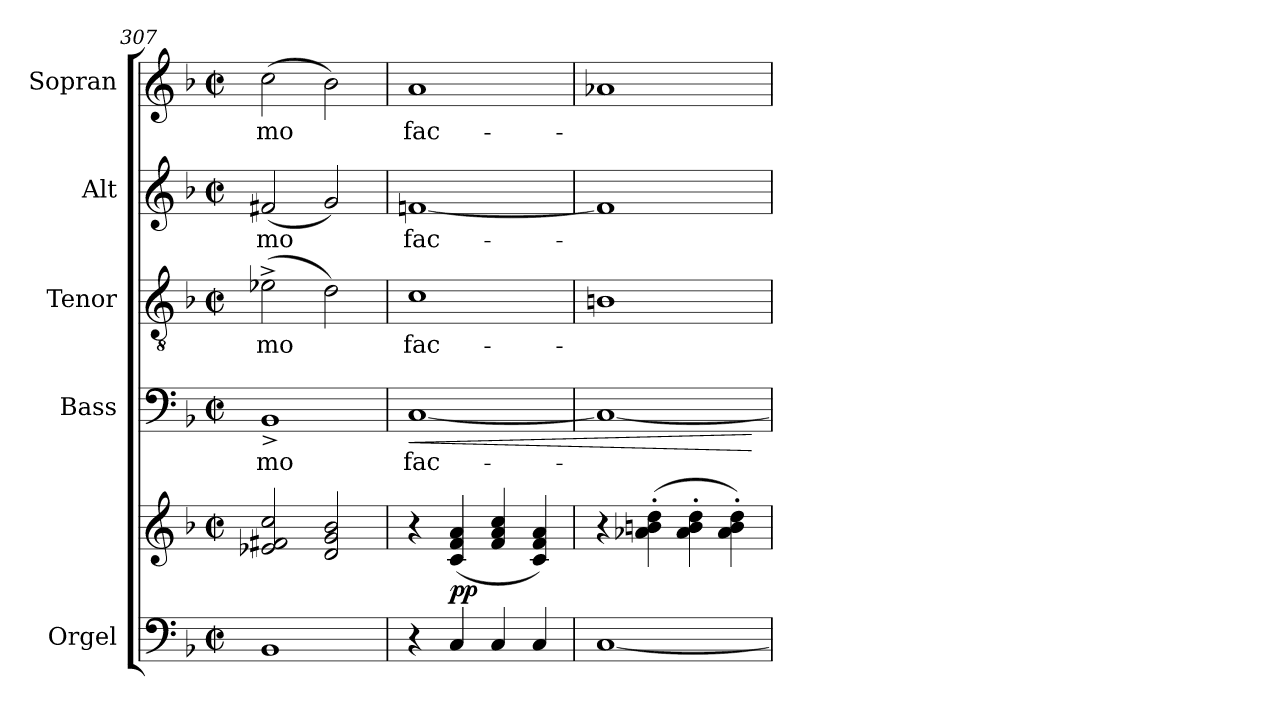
**kern	**kern	**dynam	**kern	**text	**dynam	**kern	**text	**kern	**text	**kern	**text
*part5	*part5	*part5	*part4	*part4	*part4	*part3	*part3	*part2	*part2	*part1	*part1
*staff6	*staff5	*staff5/6	*staff4	*staff4	*staff4	*staff3	*staff3	*staff2	*staff2	*staff1	*staff1
*I"Orgel	*	*	*I"Bass	*	*	*I"Tenor	*	*I"Alt	*	*I"Sopran	*
*I'Org.	*	*	*I'B.	*	*	*I'T.	*	*I'A.	*	*I'S.	*
*clefF4	*clefG2	*	*clefF4	*	*	*clefGv2	*	*clefG2	*	*clefG2	*
*k[b-]	*k[b-]	*	*k[b-]	*	*	*k[b-]	*	*k[b-]	*	*k[b-]	*
*F:	*F:	*	*F:	*	*	*F:	*	*F:	*	*F:	*
*M2/2	*M2/2	*	*M2/2	*	*	*M2/2	*	*M2/2	*	*M2/2	*
*met(c|)	*met(c|)	*	*met(c|)	*	*	*met(c|)	*	*met(c|)	*	*met(c|)	*
=307	=307	=307	=307	=307	=307	=307	=307	=307	=307	=307	=307
!	!	!	!	!LO:LY:b	!	!	!LO:LY:b	!	!LO:LY:b	!	!LO:LY:b
1BB-	2e-X/ 2f#X/ 2cc/	.	1BB-^>	-mo	.	(>2e-X^>\	-mo	(<2f#X/	-mo	(>2cc\	-mo
.	2d/ 2g/ 2b-/	.	.	.	.	2d\)	.	2g/)	.	2b-\)	.
=308	=308	=308	=308	=308	=308	=308	=308	=308	=308	=308	=308
!	!	!	!	!LO:LY:b	!LO:HP:b	!	!LO:LY:b	!	!LO:LY:b	!	!LO:LY:b
4r	4r	.	[1C	fac-	<	1c	fac-	[1fn	fac-	1a	fac-
!	!	!LO:DY:b	!	!	!	!	!	!	!	!	!
4C/	(<4c/ 4f/ 4a/	pp	.	.	.	.	.	.	.	.	.
4C/	4f/ 4a/ 4cc/	.	.	.	.	.	.	.	.	.	.
4C/	4c/ 4f/ 4a/)	.	.	.	.	.	.	.	.	.	.
=309	=309	=309	=309	=309	=309	=309	=309	=309	=309	=309	=309
[1C	4r	.	1C_	.	.	1Bn	.	1f]	.	1a-X	.
.	(>4a-X\'> 4bn\'> 4dd\'>	.	.	.	.	.	.	.	.	.	.
.	4a-\'> 4b\'> 4dd\'>	.	.	.	.	.	.	.	.	.	.
.	4a-\'> 4b\'> 4dd\'>)	.	.	.	.	.	.	.	.	.	.
.	.	.	.	.	[	.	.	.	.	.	.
=	=	=	=	=	=	=	=	=	=	=	=
*-	*-	*-	*-	*-	*-	*-	*-	*-	*-	*-	*-
